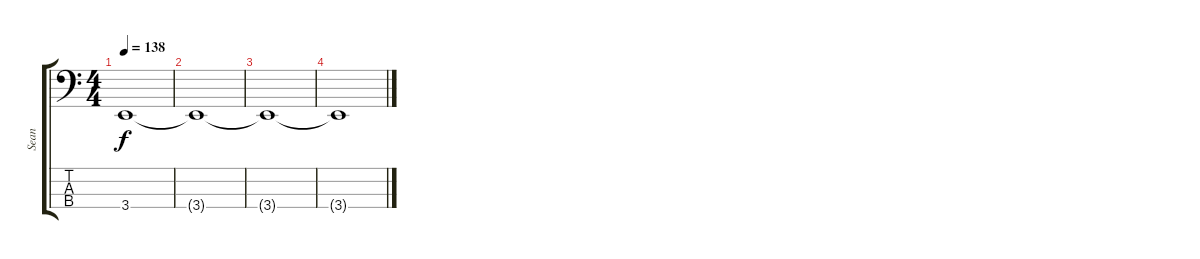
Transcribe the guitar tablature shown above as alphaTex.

\track ("Sean" "Sean") {instrument electricbasspick}
\staff {score tabs}
\tuning (Gb2 Db2 Ab1 Db1) {hide}
\ts (4 4)
\tempo 138
\clef f4
\ks c
3.4.1{dy f} |
3.4{t}.1 |
3.4{t}.1 |
3.4{t}.1
